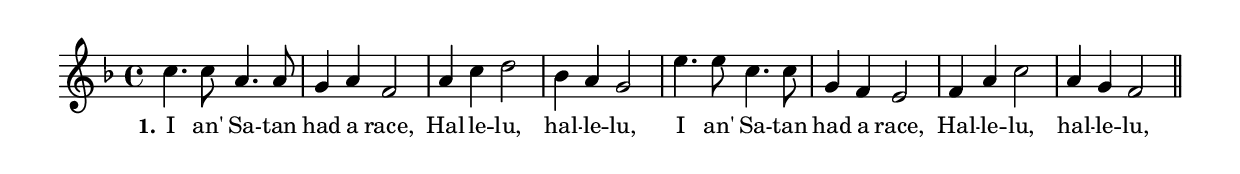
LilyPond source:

% 051.ly - Score sheet for "I an' Satan had a race."
% Copyright (C) 2007  Marcus Brinkmann <marcus@gnu.org>
%
% This score sheet is free software; you can redistribute it and/or
% modify it under the terms of the Creative Commons Legal Code
% Attribution-ShareALike as published by Creative Commons; either
% version 2.0 of the License, or (at your option) any later version.
%
% This score sheet is distributed in the hope that it will be useful,
% but WITHOUT ANY WARRANTY; without even the implied warranty of
% MERCHANTABILITY or FITNESS FOR A PARTICULAR PURPOSE.  See the
% Creative Commons Legal Code Attribution-ShareALike for more details.
%
% You should have received a copy of the Creative Commons Legal Code
% Attribution-ShareALike along with this score sheet; if not, write to
% Creative Commons, 543 Howard Street, 5th Floor,
% San Francisco, CA 94105-3013  United States

\version "2.21.0"

%\header
%{
%  title = "I An' Satan Had A Race"
%  composer = "trad."
%}

melody =
<<
     \context Voice
    {
	\set Staff.midiInstrument = "acoustic grand"
	\override Staff.VerticalAxisGroup.minimum-Y-extent = #'(0 . 0)

	\autoBeamOff

	\time 4/4
	\clef violin
	\key f \major

	c''4. c''8 a'4. a'8 | g'4 a' f'2 | a'4 c'' d''2 |
	bes'4 a' g'2 | e''4. e''8 c''4. c''8 | g'4 f'4 e'2 |
	f'4 a' c''2 | a'4 g' f'2 \bar "||"
    }

    \new Lyrics
    \lyricsto "" {
        \override LyricText.font-size = #0
        \override StanzaNumber.font-size = #-1

	\set stanza = "1."
	I an' Sa -- tan had a race, Hal -- le -- lu, hal -- le -- lu,
	I an' Sa -- tan had a race, Hal -- le -- lu, hal -- le -- lu,
    }
>>


\score
{
  \new Staff { \melody }

  \layout { indent = 0.0 }
}


\score
{
  \new Staff { \unfoldRepeats \melody }


  \midi {
    \tempo 4 = 80
    }


}
